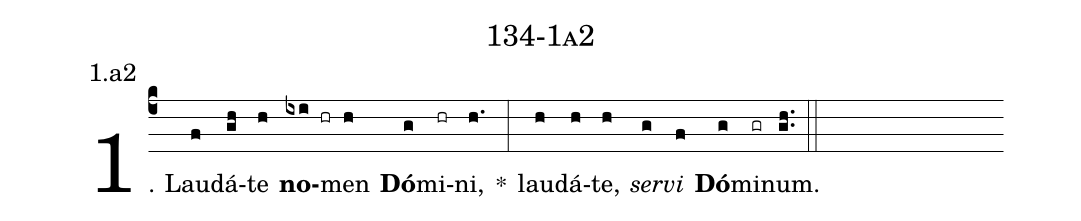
name: 134-1a2;
annotation: 1.a2;
%%
(c4)1. Lau(f)dá(gh)te(h) <b>no</b>(ixi hr)men(h) <b>Dó</b>(g)mi(hr)ni,(h.) *(:) lau(h)dá(h)te,(h) <i>ser</i>(g)<i>vi</i>(f) <b>Dó</b>(g)mi(gr)num.(gh..) (::)
